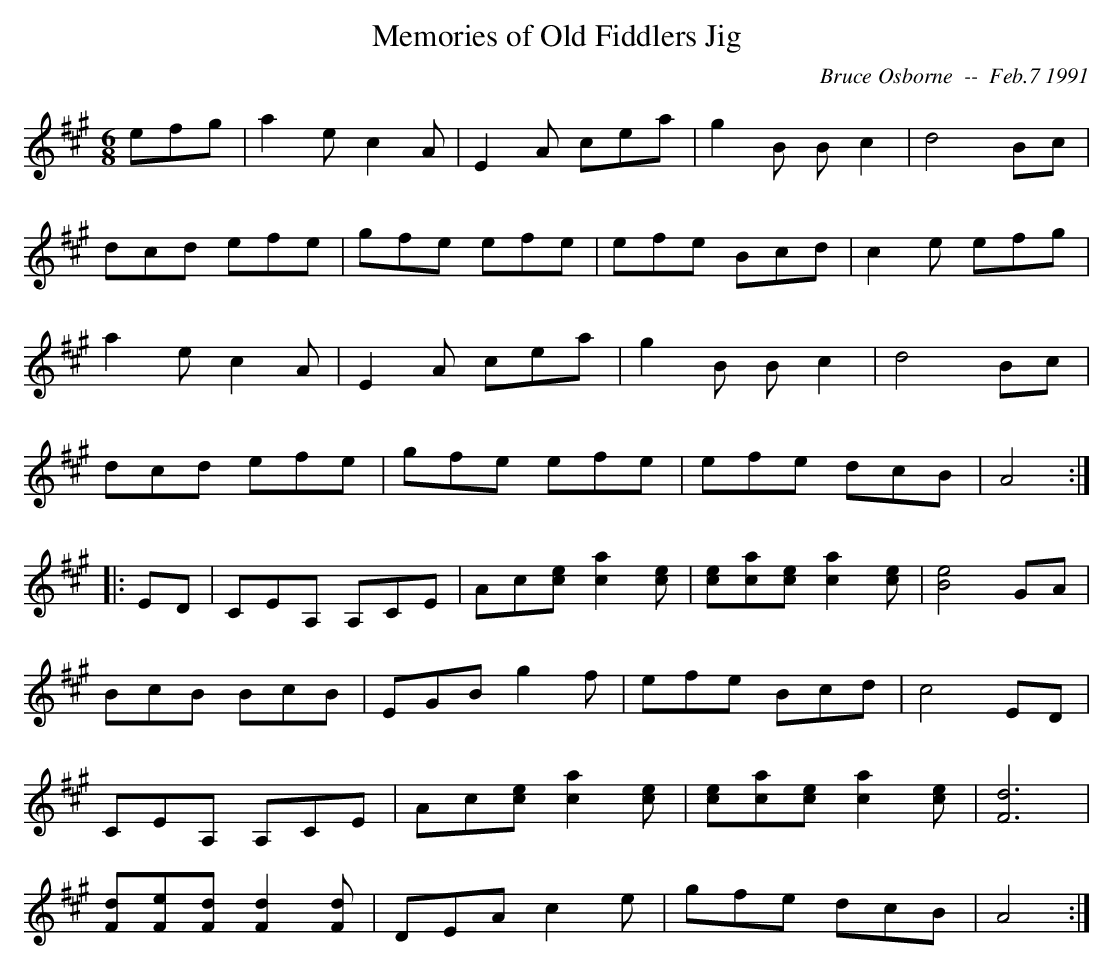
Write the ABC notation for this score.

X:1
T:Memories of Old Fiddlers Jig
C:Bruce Osborne  --  Feb.7 1991
L:1/8
M:6/8
K:A
efg|a2 e c2 A|E2 A cea|g2 B B c2|d4 Bc|
dcd efe|gfe efe|efe Bcd|c2 e efg|
a2 e c2 A|E2 A cea|g2 B B c2|d4 Bc|
dcd efe|gfe efe|efe dcB|A4:|
|:ED|CEA, A,CE|Ac[ce] [c2a2] [ce]|[ce][ca][ce] [c2a2] [ce]|[B4e4] GA|
BcB BcB|EGB g2 f|efe Bcd|c4 ED|
CEA, A,CE|Ac[ce] [c2a2] [ce]|[ce][ca][ce] [c2a2] [ce]|[F6d6]|
[Fd][Fe][Fd] [F2d2] [Fd]|DEA c2 e|gfe dcB|A4:|
